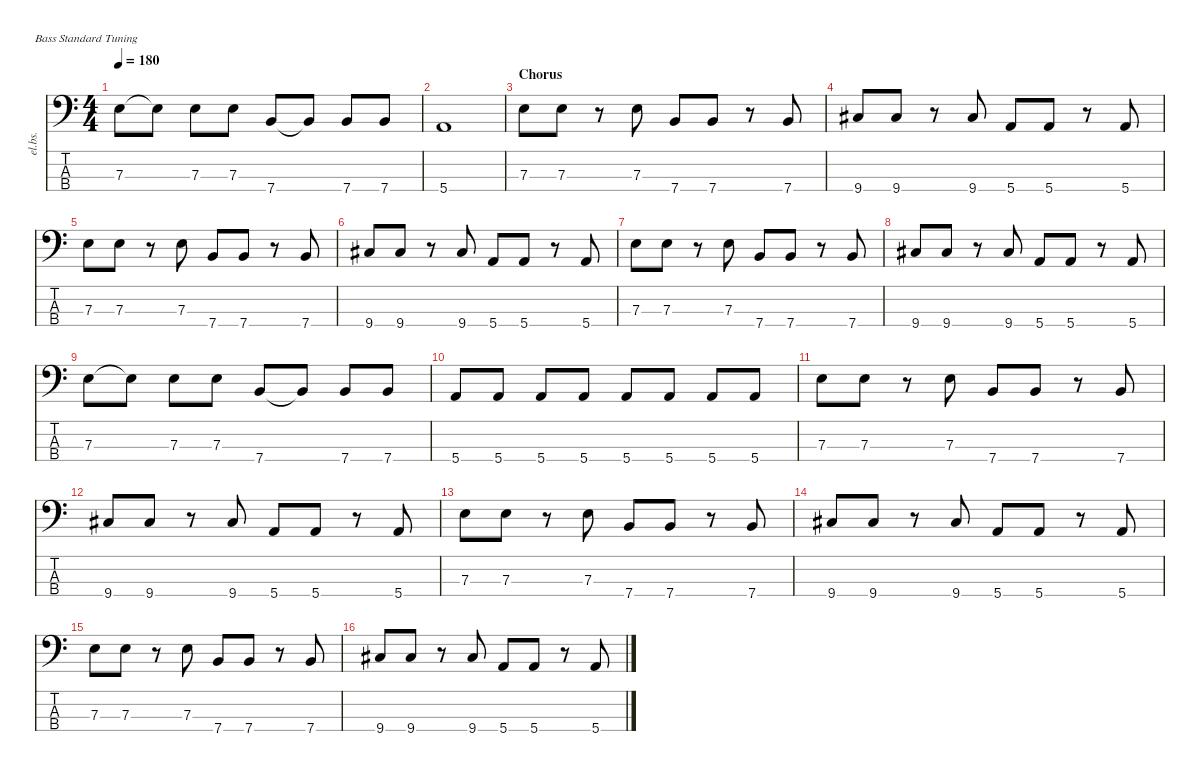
\defaultSystemsLayout 4
\hideDynamics
\bracketExtendMode nobrackets
\otherSystemsTrackNameOrientation horizontal
\track ("Bass" "el.bs.") {instrument electricbasspick}
\staff {score tabs}
\tuning (G2 D2 A1 E1)
\ts (4 4)
\tempo 180
\clef f4
\ks c
7.3.8{dy f beam Down} 7.3{t}.8{beam Down} 7.3.8{beam Down} 7.3.8{beam Down} 7.4.8{beam Up} 7.4{t}.8{beam Up} 7.4.8{beam Up} 7.4.8{beam Up} |
5.4.1{beam Up} |
\section ("" "Chorus")
7.3.8{beam Down} 7.3.8{beam Down} r.8{beam Down} 7.3.8{beam Down} 7.4.8{beam Up} 7.4.8{beam Up} r.8{beam Up} 7.4.8{beam Up} |
9.4{acc #}.8{beam Up} 9.4{acc #}.8{beam Up} r.8{beam Up} 9.4{acc #}.8{beam Up} 5.4.8{beam Up} 5.4.8{beam Up} r.8{beam Up} 5.4.8{beam Up} |
7.3.8{beam Down} 7.3.8{beam Down} r.8{beam Down} 7.3.8{beam Down} 7.4.8{beam Up} 7.4.8{beam Up} r.8{beam Up} 7.4.8{beam Up} |
9.4{acc #}.8{beam Up} 9.4{acc #}.8{beam Up} r.8{beam Up} 9.4{acc #}.8{beam Up} 5.4.8{beam Up} 5.4.8{beam Up} r.8{beam Up} 5.4.8{beam Up} |
7.3.8{beam Down} 7.3.8{beam Down} r.8{beam Down} 7.3.8{beam Down} 7.4.8{beam Up} 7.4.8{beam Up} r.8{beam Up} 7.4.8{beam Up} |
9.4{acc #}.8{beam Up} 9.4{acc #}.8{beam Up} r.8{beam Up} 9.4{acc #}.8{beam Up} 5.4.8{beam Up} 5.4.8{beam Up} r.8{beam Up} 5.4.8{beam Up} |
7.3.8{beam Down} 7.3{t}.8{beam Down} 7.3.8{beam Down} 7.3.8{beam Down} 7.4.8{beam Up} 7.4{t}.8{beam Up} 7.4.8{beam Up} 7.4.8{beam Up} |
5.4.8{beam Up} 5.4.8{beam Up} 5.4.8{beam Up} 5.4.8{beam Up} 5.4.8{beam Up} 5.4.8{beam Up} 5.4.8{beam Up} 5.4.8{beam Up} |
7.3.8{beam Down} 7.3.8{beam Down} r.8{beam Down} 7.3.8{beam Down} 7.4.8{beam Up} 7.4.8{beam Up} r.8{beam Up} 7.4.8{beam Up} |
9.4{acc #}.8{beam Up} 9.4{acc #}.8{beam Up} r.8{beam Up} 9.4{acc #}.8{beam Up} 5.4.8{beam Up} 5.4.8{beam Up} r.8{beam Up} 5.4.8{beam Up} |
7.3.8{beam Down} 7.3.8{beam Down} r.8{beam Down} 7.3.8{beam Down} 7.4.8{beam Up} 7.4.8{beam Up} r.8{beam Up} 7.4.8{beam Up} |
9.4{acc #}.8{beam Up} 9.4{acc #}.8{beam Up} r.8{beam Up} 9.4{acc #}.8{beam Up} 5.4.8{beam Up} 5.4.8{beam Up} r.8{beam Up} 5.4.8{beam Up} |
7.3.8{beam Down} 7.3.8{beam Down} r.8{beam Down} 7.3.8{beam Down} 7.4.8{beam Up} 7.4.8{beam Up} r.8{beam Up} 7.4.8{beam Up} |
9.4{acc #}.8{beam Up} 9.4{acc #}.8{beam Up} r.8{beam Up} 9.4{acc #}.8{beam Up} 5.4.8{beam Up} 5.4.8{beam Up} r.8{beam Up} 5.4.8{beam Up}
